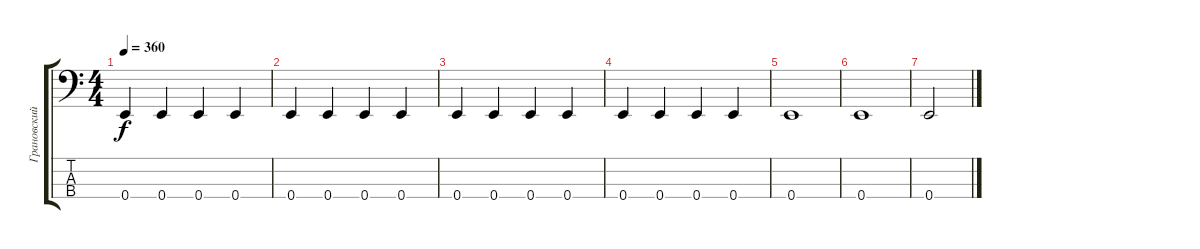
\track ("Грановский" "Грановский") {instrument electricbassfinger}
\staff {score tabs}
\tuning (G2 D2 A1 E1) {hide}
\ts (4 4)
\tempo 360
\clef f4
\ks c
0.4.4{dy f} 0.4.4 0.4.4 0.4.4 |
0.4.4 0.4.4 0.4.4 0.4.4 |
0.4.4 0.4.4 0.4.4 0.4.4 |
0.4.4 0.4.4 0.4.4 0.4.4 |
0.4.1 |
0.4.1 |
0.4.2
